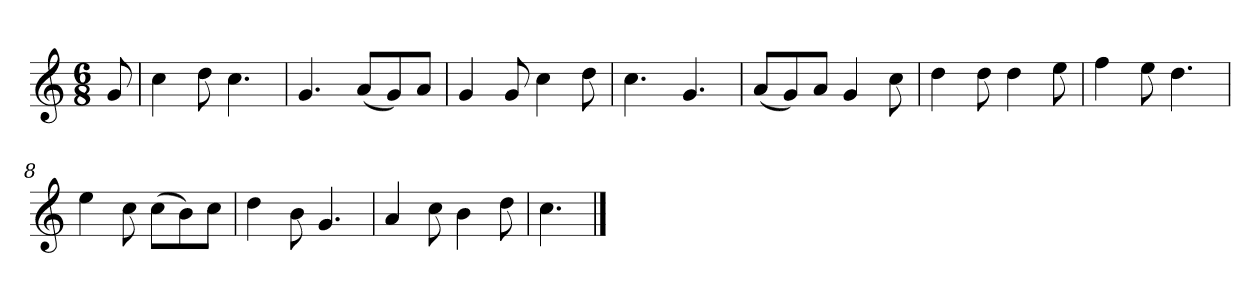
**kern
*part1
*staff1
*k[]
*M6/8
*MM120
=
8g
=1
4cc
8dd
4.cc
=2
4.g
(8aL
8g)
8aJ
=3
4g
8g
4cc
8dd
=4
4.cc
4.g
=5
(8aL
8g)
8aJ
4g
8cc
=6
4dd
8dd
4dd
8ee
=7
4ff
8ee
4.dd
=8
4ee
8cc
(8ccL
8b)
8ccJ
=9
4dd
8b
4.g
=10
4a
8cc
4b
8dd
=11
4.cc
==
*-
